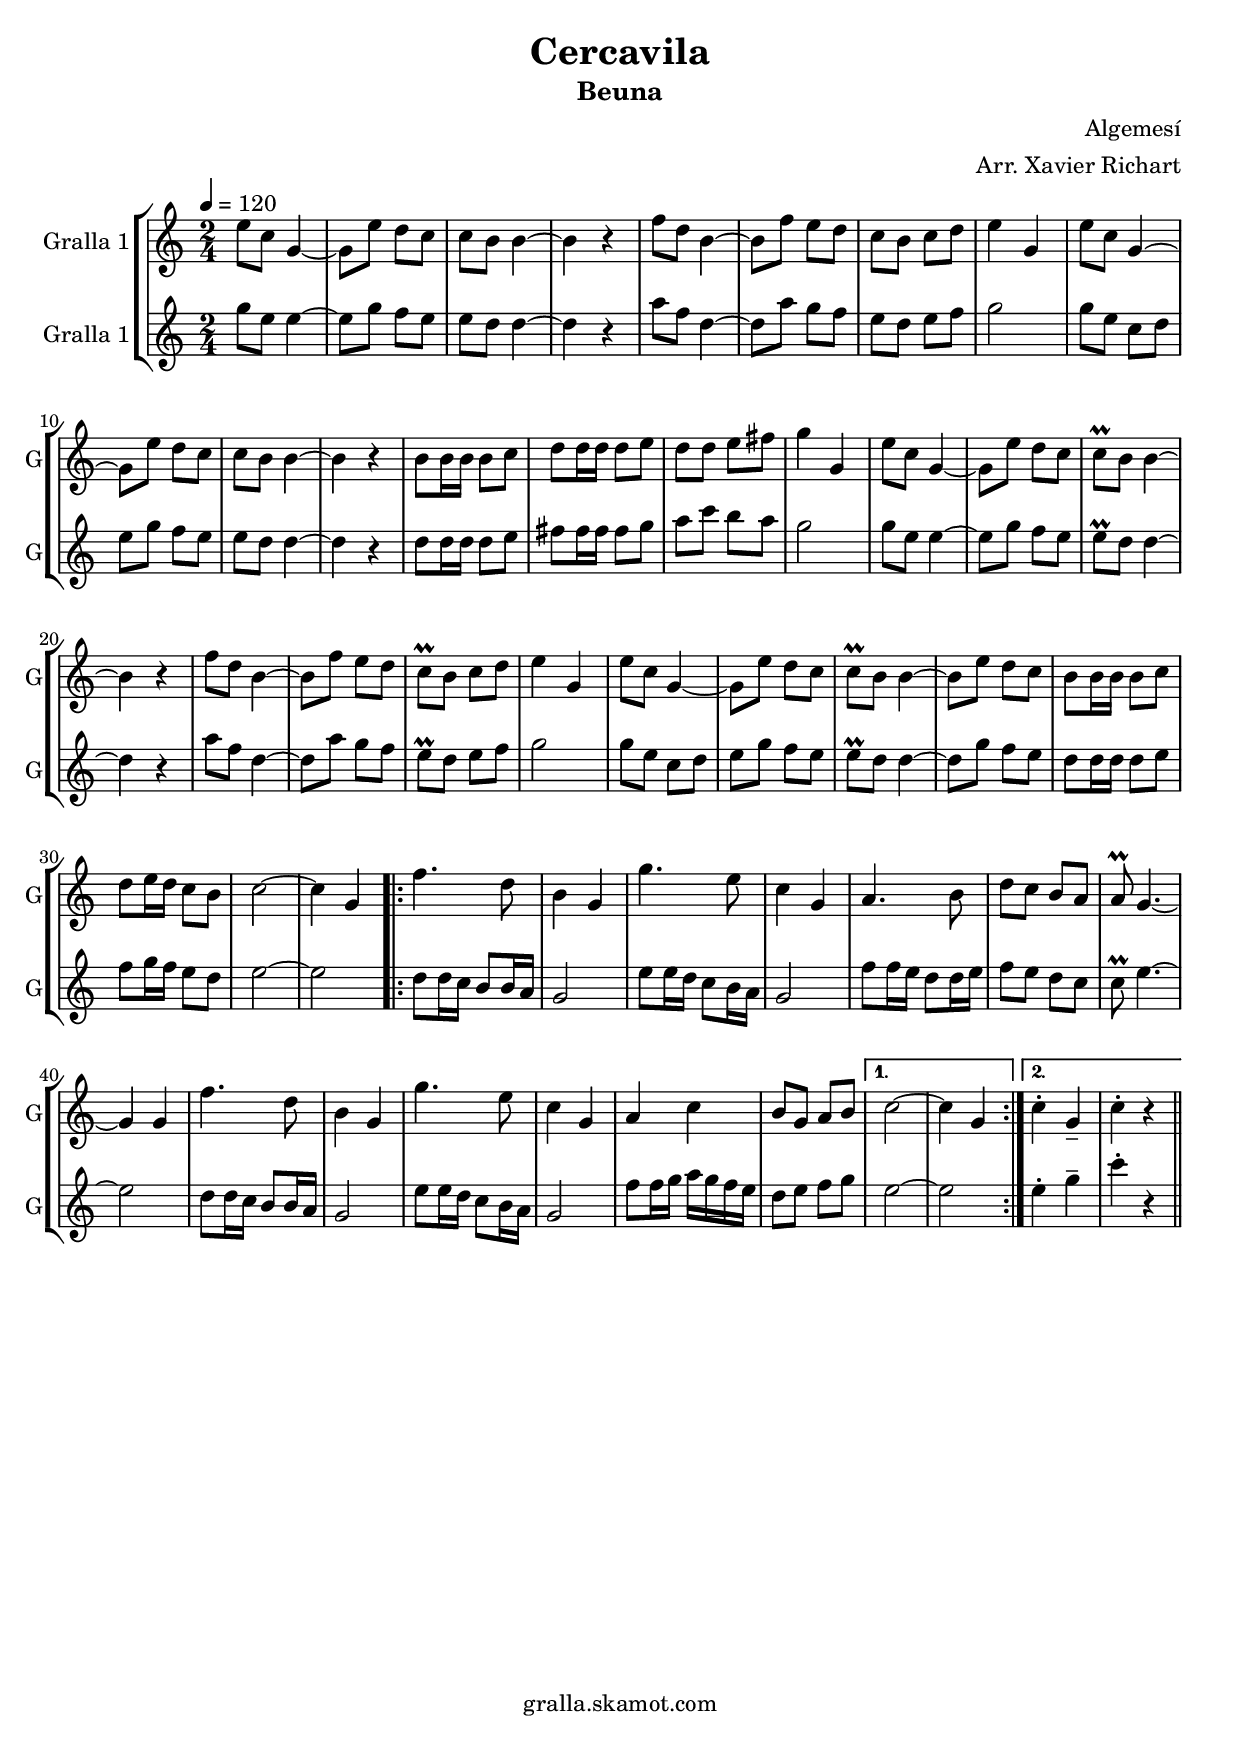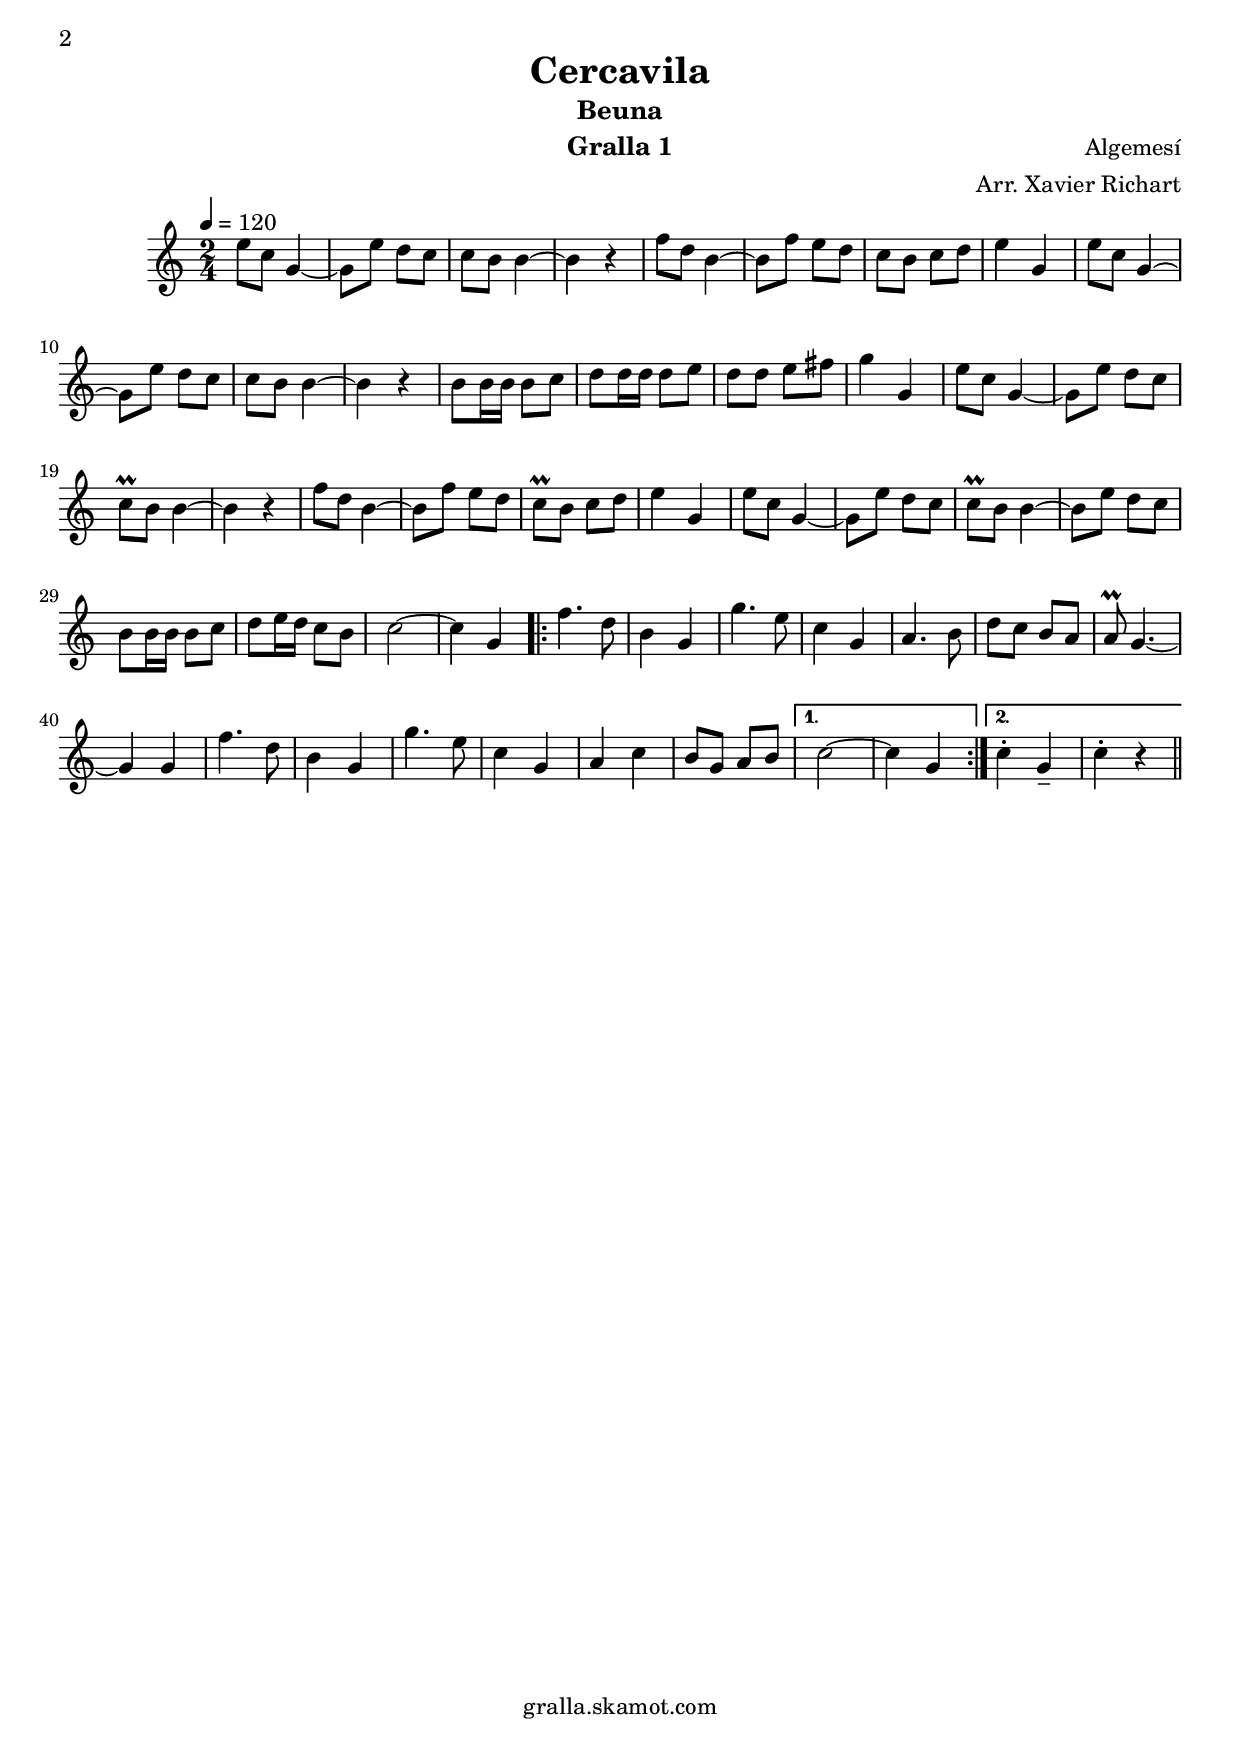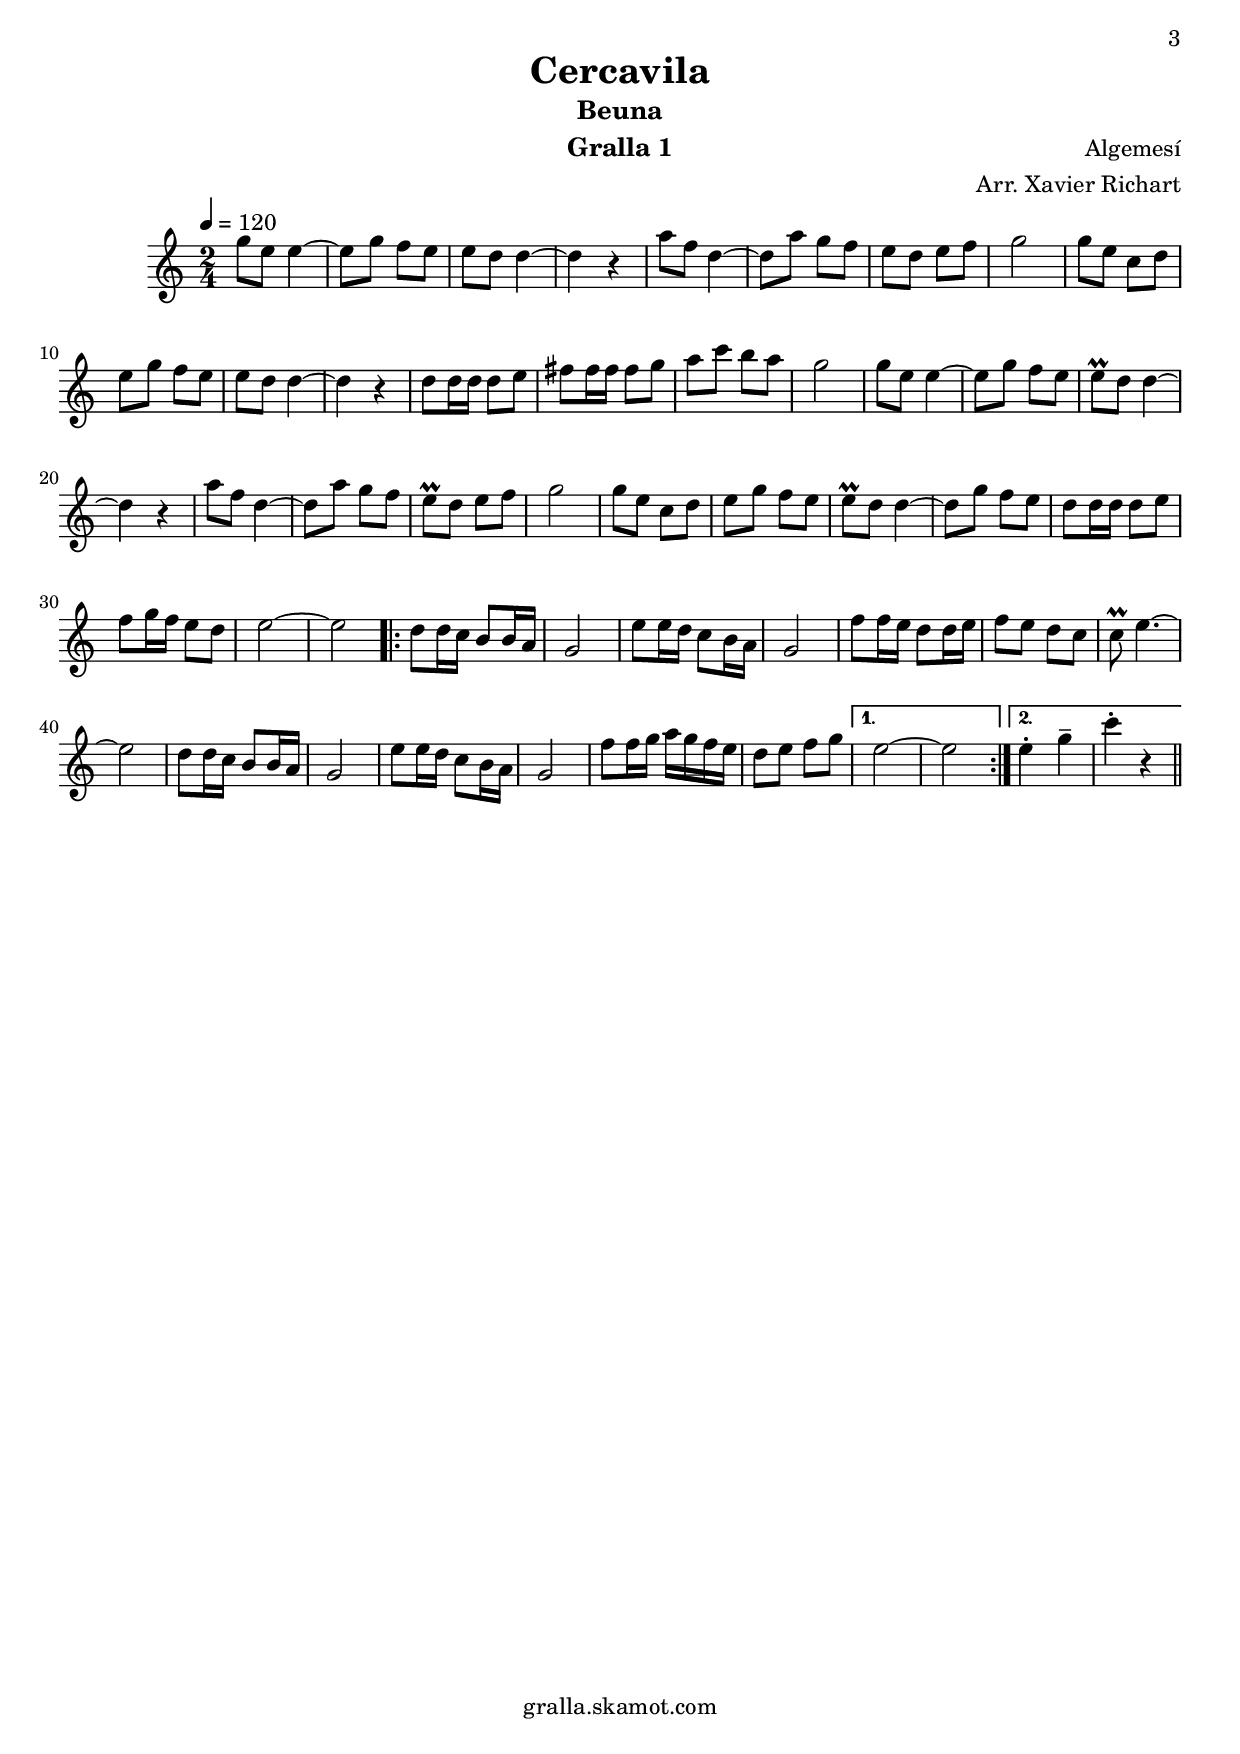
\version "2.16.2"

\header {
  dedication=""
  title="Cercavila"
  subtitle="Beuna"
  subsubtitle=""
  poet=""
  meter=""
  piece=""
  composer="Algemesí"
  arranger="Arr. Xavier Richart"
  opus=""
  instrument=""
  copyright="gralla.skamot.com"
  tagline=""
}

liniaroAa =
\relative e''
{
  \tempo 4=120
  \clef treble
  \key c \major
  \time 2/4
  e8 c g4 ~  |
  g8 e' d c  |
  c8 b b4 ~  |
  b4 r  |
  %05
  f'8 d b4 ~  |
  b8 f' e d  |
  c8 b c d  |
  e4 g,  |
  e'8 c g4 ~  |
  %10
  g8 e' d c  |
  c8 b b4 ~  |
  b4 r  |
  b8 b16 b b8 c  |
  d8 d16 d d8 e  |
  %15
  d8 d e fis  |
  g4 g,  |
  e'8 c g4 ~  |
  g8 e' d c  |
  c8\prall b b4 ~  |
  %20
  b4 r  |
  f'8 d b4 ~  |
  b8 f' e d  |
  c8\prall b c d  |
  e4 g,  |
  %25
  e'8 c g4 ~  |
  g8 e' d c  |
  c8\prall b b4 ~  |
  b8 e d c  |
  b8 b16 b b8 c  |
  %30
  d8 e16 d c8 b  |
  c2 ~  |
  c4 g  |
  \repeat volta 2 { f'4. d8  |
  b4 g  |
  %35
  g'4. e8  |
  c4 g  |
  a4. b8  |
  d8 c b a  |
  a8\prall g4. ~  |
  %40
  g4 g  |
  f'4. d8  |
  b4 g  |
  g'4. e8  |
  c4 g  |
  %45
  a4 c  |
  b8 g a b }
  \alternative { { c2 ~  |
  c4 g }
  { c4-. g--  |
  %50
  c4-. r } } \bar "||"
}

liniaroAb =
\relative g''
{
  \tempo 4=120
  \clef treble
  \key c \major
  \time 2/4
  g8 e e4 ~  |
  e8 g f e  |
  e8 d d4 ~  |
  d4 r  |
  %05
  a'8 f d4 ~  |
  d8 a' g f  |
  e8 d e f  |
  g2  |
  g8 e c d  |
  %10
  e8 g f e  |
  e8 d d4 ~  |
  d4 r  |
  d8 d16 d d8 e  |
  fis8 fis16 fis fis8 g  |
  %15
  a8 c b a  |
  g2  |
  g8 e e4 ~  |
  e8 g f e  |
  e8\prall d d4 ~  |
  %20
  d4 r  |
  a'8 f d4 ~  |
  d8 a' g f  |
  e8\prall d e f  |
  g2  |
  %25
  g8 e c d  |
  e8 g f e  |
  e8\prall d d4 ~  |
  d8 g f e  |
  d8 d16 d d8 e  |
  %30
  f8 g16 f e8 d  |
  e2 ~  |
  e2  |
  \repeat volta 2 { d8 d16 c b8 b16 a  |
  g2  |
  %35
  e'8 e16 d c8 b16 a  |
  g2  |
  f'8 f16 e d8 d16 e  |
  f8 e d c  |
  c8\prall e4. ~  |
  %40
  e2  |
  d8 d16 c b8 b16 a  |
  g2  |
  e'8 e16 d c8 b16 a  |
  g2  |
  %45
  f'8 f16 g a g f e  |
  d8 e f g }
  \alternative { { e2 ~  |
  e2 }
  { e4-. g--  |
  %50
  c4-. r } } \bar "||"
}

\bookpart {
  \score {
    \new StaffGroup {
      \override Score.RehearsalMark #'self-alignment-X = #LEFT
      <<
        \new Staff \with {instrumentName = #"Gralla 1" shortInstrumentName = #"G"} \liniaroAa
        \new Staff \with {instrumentName = #"Gralla 1" shortInstrumentName = #"G"} \liniaroAb
      >>
    }
    \layout {}
  }
  \score { \unfoldRepeats
    \new StaffGroup {
      \override Score.RehearsalMark #'self-alignment-X = #LEFT
      <<
        \new Staff \with {instrumentName = #"Gralla 1" shortInstrumentName = #"G"} \liniaroAa
        \new Staff \with {instrumentName = #"Gralla 1" shortInstrumentName = #"G"} \liniaroAb
      >>
    }
    \midi {
      \set Staff.midiInstrument = "oboe"
      \set DrumStaff.midiInstrument = "drums"
    }
  }
}

\bookpart {
  \header {instrument="Gralla 1"}
  \score {
    \new StaffGroup {
      \override Score.RehearsalMark #'self-alignment-X = #LEFT
      <<
        \new Staff \liniaroAa
      >>
    }
    \layout {}
  }
  \score { \unfoldRepeats
    \new StaffGroup {
      \override Score.RehearsalMark #'self-alignment-X = #LEFT
      <<
        \new Staff \liniaroAa
      >>
    }
    \midi {
      \set Staff.midiInstrument = "oboe"
      \set DrumStaff.midiInstrument = "drums"
    }
  }
}

\bookpart {
  \header {instrument="Gralla 1"}
  \score {
    \new StaffGroup {
      \override Score.RehearsalMark #'self-alignment-X = #LEFT
      <<
        \new Staff \liniaroAb
      >>
    }
    \layout {}
  }
  \score { \unfoldRepeats
    \new StaffGroup {
      \override Score.RehearsalMark #'self-alignment-X = #LEFT
      <<
        \new Staff \liniaroAb
      >>
    }
    \midi {
      \set Staff.midiInstrument = "oboe"
      \set DrumStaff.midiInstrument = "drums"
    }
  }
}

